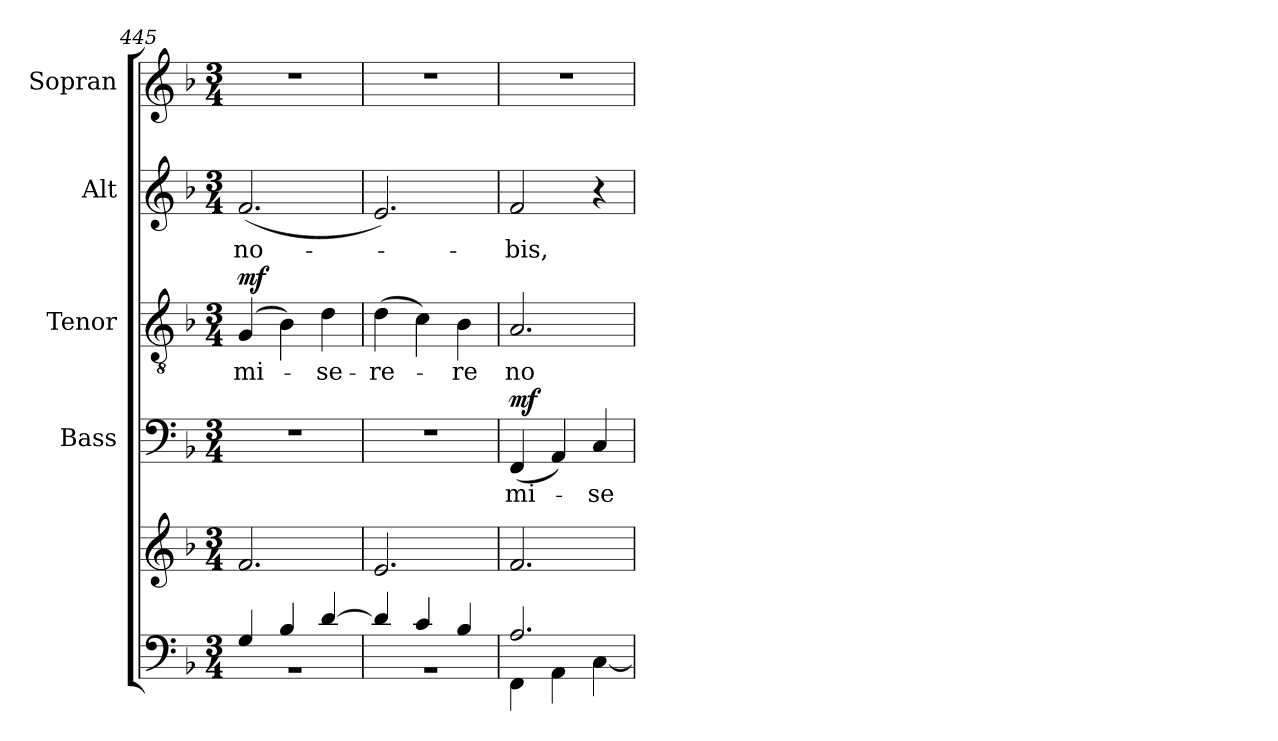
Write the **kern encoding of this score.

**kern	**kern	**kern	**text	**dynam	**kern	**text	**dynam	**kern	**text	**kern
*part5	*part5	*part4	*part4	*part4	*part3	*part3	*part3	*part2	*part2	*part1
*staff6	*staff5	*staff4	*staff4	*staff4	*staff3	*staff3	*staff3	*staff2	*staff2	*staff1
*	*	*I"Bass	*	*	*I"Tenor	*	*	*I"Alt	*	*I"Sopran
*	*	*I'B.	*	*	*I'T.	*	*	*I'A.	*	*I'S.
*clefF4	*clefG2	*clefF4	*	*	*clefGv2	*	*	*clefG2	*	*clefG2
*k[b-]	*k[b-]	*k[b-]	*	*	*k[b-]	*	*	*k[b-]	*	*k[b-]
*F:	*F:	*F:	*	*	*F:	*	*	*F:	*	*F:
*M3/4	*M3/4	*M3/4	*	*	*M3/4	*	*	*M3/4	*	*M3/4
=445	=445	=445	=445	=445	=445	=445	=445	=445	=445	=445
*^	*	*	*	*	*	*	*	*	*	*
!	!LO:N:vis=1	!	!	!	!	!	!LO:LY:b	!LO:DY:a	!	!LO:LY:b	!
4G/	2.rBB	2.f/	2.r	.	.	(4G/	mi-	mf	(<2.f/	no-	2.r
4B-/	.	.	.	.	.	4B-\)	.	.	.	.	.
!	!	!	!	!	!	!	!LO:LY:b	!	!	!	!
[>4d/	.	.	.	.	.	4d\	-se-	.	.	.	.
=446	=446	=446	=446	=446	=446	=446	=446	=446	=446	=446	=446
!	!LO:N:vis=1	!	!	!	!	!	!LO:LY:b	!	!	!	!
4d/]	2.rBB	2.e/	2.r	.	.	(>4d\	-re-	.	2.e/)	.	2.r
4c/	.	.	.	.	.	4c\)	.	.	.	.	.
!	!	!	!	!	!	!	!LO:LY:b	!	!	!	!
4B-/	.	.	.	.	.	4B-\	-re	.	.	.	.
=447	=447	=447	=447	=447	=447	=447	=447	=447	=447	=447	=447
!	!	!	!	!LO:LY:b	!LO:DY:a	!	!LO:LY:b	!	!	!LO:LY:b	!
2.A/	4FF\	2.f/	(<4FF/	mi-	mf	2.A/	no-	.	2f/	-bis,	2.r
.	4AA\	.	4AA/)	.	.	.	.	.	.	.	.
!	!	!	!	!LO:LY:b	!	!	!	!	!	!	!
.	[<4C\	.	4C/	-se-	.	.	.	.	4r	.	.
*v	*v	*	*	*	*	*	*	*	*	*	*
=	=	=	=	=	=	=	=	=	=	=
*-	*-	*-	*-	*-	*-	*-	*-	*-	*-	*-
